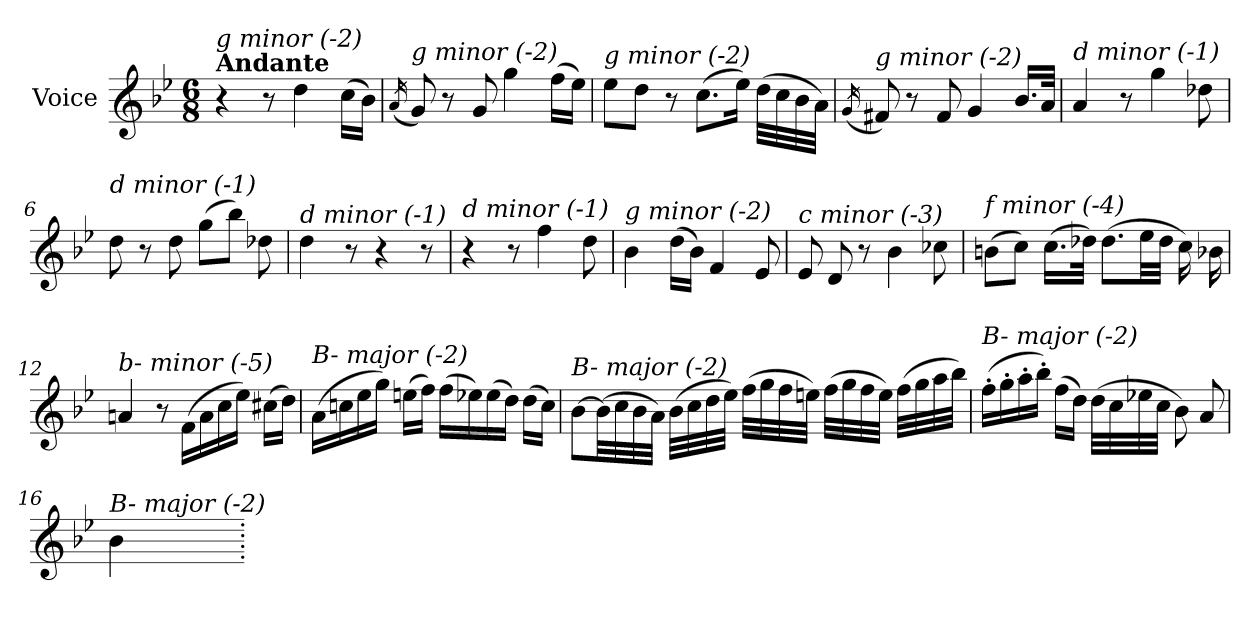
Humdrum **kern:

**kern
*part1
*staff1
*I"Voice
*I'V
*clefG2
*k[b-e-]
*M6/8
=1
!LO:TX:a:B:t=Andante
!LO:TX:i:t=g minor (-2)
4r
8r
4dd\
(>16cc\LL
16b-\JJ)
=2
(<16qa/
!LO:TX:i:t=g minor (-2)
8g/)
8r
8g/
4gg\
(>16ff\LL
16ee-\JJ)
=3
!LO:TX:i:t=g minor (-2)
8ee-\L
8dd\J
8r
(>8.cc\L
16ee-\Jk)
(>32dd\LLL
32cc\
32b-\
32a\JJJ)
=4
(<16qg/
!LO:TX:i:t=g minor (-2)
8f#X/)
8r
8f#/
4g/
16.b-/LL
32a/JJk
!!LO:LB:g=z
=5
!LO:TX:i:t=d minor (-1)
4a/
8r
4gg\
8dd-Xi\
=6
!LO:TX:i:t=d minor (-1)
8dd\
8r
8dd\
(>8gg\L
8bb-\J)
8dd-Xi\
=7
!LO:TX:i:t=d minor (-1)
4dd\
8r
4r
8r
=8
!LO:TX:i:t=d minor (-1)
4r
8r
4ff\
8dd\
=9
!LO:TX:i:t=g minor (-2)
4b-\
(>16dd\LL
16b-\JJ)
4f/
8e-/
=10
!LO:TX:i:t=c minor (-3)
8e-/
8d/
8r
4b-\
8cc-Xi\
!!LO:LB:g=z
=11
!LO:TX:i:t=f minor (-4)
(>8bn\L
8cc\J)
(>16.cc\LL
32dd-X\JJk)
(>8.dd-\L
32ee-\LL
32dd-\JJJ
16cc\)
16b-X\
=12
!LO:TX:i:t=b- minor (-5)
4an/
8r
(>16f\LL
16a\
16cc\
16ee-\JJ)
(>16cc#X\LL
16dd\JJ)
=13
!LO:TX:i:t=B- major (-2)
(>16a\LL
16ccn\
16ee-\
16gg\JJ)
(>16een\LL
16ff\JJ)
(>16ff\LL
16ee-X\)
(>16ee-\
16dd\JJ)
(>16dd\LL
16cc\JJ)
!!LO:LB:g=z
=14
!LO:TX:i:t=B- major (-2)
[8b-\L
(>32b-\LL]
32cc\
32b-\
32a\JJJ)
(>32b-\LLL
32cc\
32dd\
32ee-\JJJ)
(>32ff\LLL
32gg\
32ff\
32een\JJJ)
(>32ff\LLL
32gg\
32ff\
32ee\JJJ)
(>32ff\LLL
32gg\
32aa\
32bb-\JJJ)
=15
!LO:TX:i:t=B- major (-2)
(>16ff'\LL
16gg'\
16aa'\
16bb-'\JJ)
(>16ff\LL
16dd\JJ)
(>32dd\LLL
32cc\
32ee-X\
32cc\JJJ
8b-\)
8a/
=16
!LO:TX:i:t=B- major (-2)
4b-\
=.
*-
